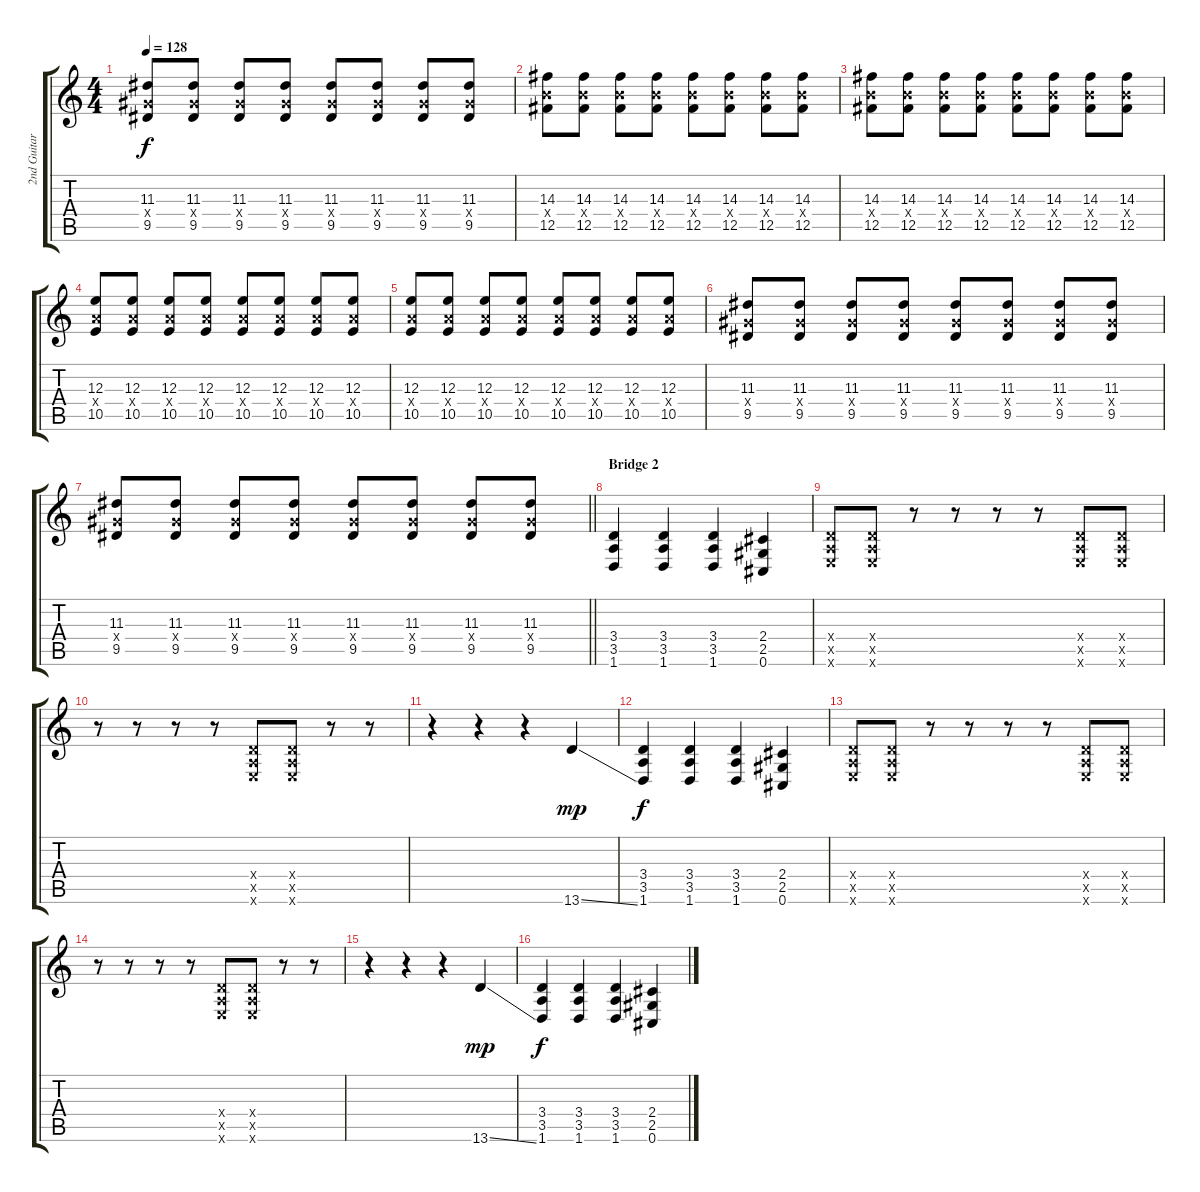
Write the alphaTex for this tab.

\track ("2nd Guitar (Dist.)" "2nd Guitar") {instrument overdrivenguitar}
\staff {score tabs}
\tuning (Db4 Ab3 E3 B2 Gb2 Db2) {hide}
\ts (4 4)
\tempo 128
\clef g2
\ks c
(11.3 9.4{x} 9.5).8{dy f} (11.3 9.4{x} 9.5).8 (11.3 9.4{x} 9.5).8 (11.3 9.4{x} 9.5).8 (11.3 9.4{x} 9.5).8 (11.3 9.4{x} 9.5).8 (11.3 9.4{x} 9.5).8 (11.3 9.4{x} 9.5).8 |
(14.3 12.4{x} 12.5).8 (14.3 12.4{x} 12.5).8 (14.3 12.4{x} 12.5).8 (14.3 12.4{x} 12.5).8 (14.3 12.4{x} 12.5).8 (14.3 12.4{x} 12.5).8 (14.3 12.4{x} 12.5).8 (14.3 12.4{x} 12.5).8 |
(14.3 12.4{x} 12.5).8 (14.3 12.4{x} 12.5).8 (14.3 12.4{x} 12.5).8 (14.3 12.4{x} 12.5).8 (14.3 12.4{x} 12.5).8 (14.3 12.4{x} 12.5).8 (14.3 12.4{x} 12.5).8 (14.3 12.4{x} 12.5).8 |
(12.3 10.4{x} 10.5).8 (12.3 10.4{x} 10.5).8 (12.3 10.4{x} 10.5).8 (12.3 10.4{x} 10.5).8 (12.3 10.4{x} 10.5).8 (12.3 10.4{x} 10.5).8 (12.3 10.4{x} 10.5).8 (12.3 10.4{x} 10.5).8 |
(12.3 10.4{x} 10.5).8 (12.3 10.4{x} 10.5).8 (12.3 10.4{x} 10.5).8 (12.3 10.4{x} 10.5).8 (12.3 10.4{x} 10.5).8 (12.3 10.4{x} 10.5).8 (12.3 10.4{x} 10.5).8 (12.3 10.4{x} 10.5).8 |
(11.3 9.4{x} 9.5).8 (11.3 9.4{x} 9.5).8 (11.3 9.4{x} 9.5).8 (11.3 9.4{x} 9.5).8 (11.3 9.4{x} 9.5).8 (11.3 9.4{x} 9.5).8 (11.3 9.4{x} 9.5).8 (11.3 9.4{x} 9.5).8 |
\barLineRight lightlight
(11.3 9.4{x} 9.5).8 (11.3 9.4{x} 9.5).8 (11.3 9.4{x} 9.5).8 (11.3 9.4{x} 9.5).8 (11.3 9.4{x} 9.5).8 (11.3 9.4{x} 9.5).8 (11.3 9.4{x} 9.5).8 (11.3 9.4{x} 9.5).8 |
\section ("" "Bridge 2")
(3.4 3.5 1.6).4 (3.4 3.5 1.6).4 (3.4 3.5 1.6).4 (2.4 2.5 0.6).4 |
(3.4{x} 3.5{x} 3.6{x}).8 (3.4{x} 3.5{x} 3.6{x}).8 r.8 r.8 r.8 r.8 (3.4{x} 3.5{x} 3.6{x}).8 (3.4{x} 3.5{x} 3.6{x}).8 |
r.8 r.8 r.8 r.8 (3.4{x} 3.5{x} 3.6{x}).8 (3.4{x} 3.5{x} 3.6{x}).8 r.8 r.8 |
r.4 r.4 r.4 13.6{ss}.4{dy mp} |
(3.4 3.5 1.6).4{dy f} (3.4 3.5 1.6).4 (3.4 3.5 1.6).4 (2.4 2.5 0.6).4 |
(3.4{x} 3.5{x} 3.6{x}).8 (3.4{x} 3.5{x} 3.6{x}).8 r.8 r.8 r.8 r.8 (3.4{x} 3.5{x} 3.6{x}).8 (3.4{x} 3.5{x} 3.6{x}).8 |
r.8 r.8 r.8 r.8 (3.4{x} 3.5{x} 3.6{x}).8 (3.4{x} 3.5{x} 3.6{x}).8 r.8 r.8 |
r.4 r.4 r.4 13.6{ss}.4{dy mp} |
(3.4 3.5 1.6).4{dy f} (3.4 3.5 1.6).4 (3.4 3.5 1.6).4 (2.4 2.5 0.6).4
